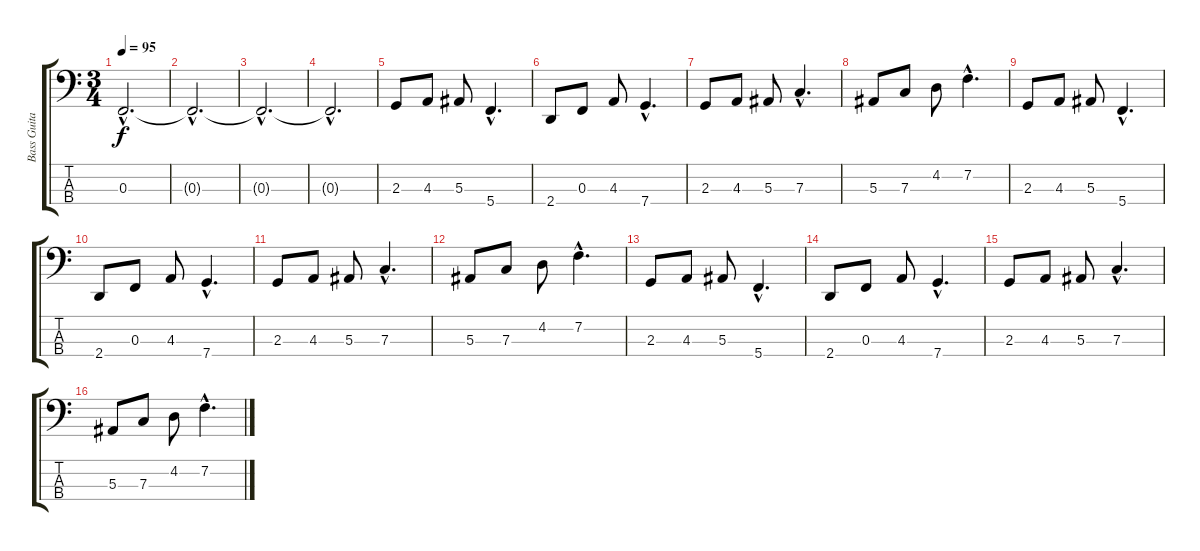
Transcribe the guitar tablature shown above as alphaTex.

\track ("Bass Guitar I" "Bass Guita") {instrument electricbassfinger}
\staff {score tabs}
\tuning (Eb2 Bb1 F1 C1) {hide}
\ts (3 4)
\tempo 95
\clef f4
\ks c
0.3{hac t}.2{d dy f} |
0.3{hac t}.2{d} |
0.3{hac t}.2{d} |
0.3{hac t}.2{d} |
2.3.8 4.3.8 5.3.8 5.4{hac}.4{d} |
2.4.8 0.3.8 4.3.8 7.4{hac}.4{d} |
2.3.8 4.3.8 5.3.8 7.3{hac}.4{d} |
5.3.8 7.3.8 4.2.8 7.2{hac}.4{d} |
2.3.8 4.3.8 5.3.8 5.4{hac}.4{d} |
2.4.8 0.3.8 4.3.8 7.4{hac}.4{d} |
2.3.8 4.3.8 5.3.8 7.3{hac}.4{d} |
5.3.8 7.3.8 4.2.8 7.2{hac}.4{d} |
2.3.8 4.3.8 5.3.8 5.4{hac}.4{d} |
2.4.8 0.3.8 4.3.8 7.4{hac}.4{d} |
2.3.8 4.3.8 5.3.8 7.3{hac}.4{d} |
5.3.8 7.3.8 4.2.8 7.2{hac}.4{d}
